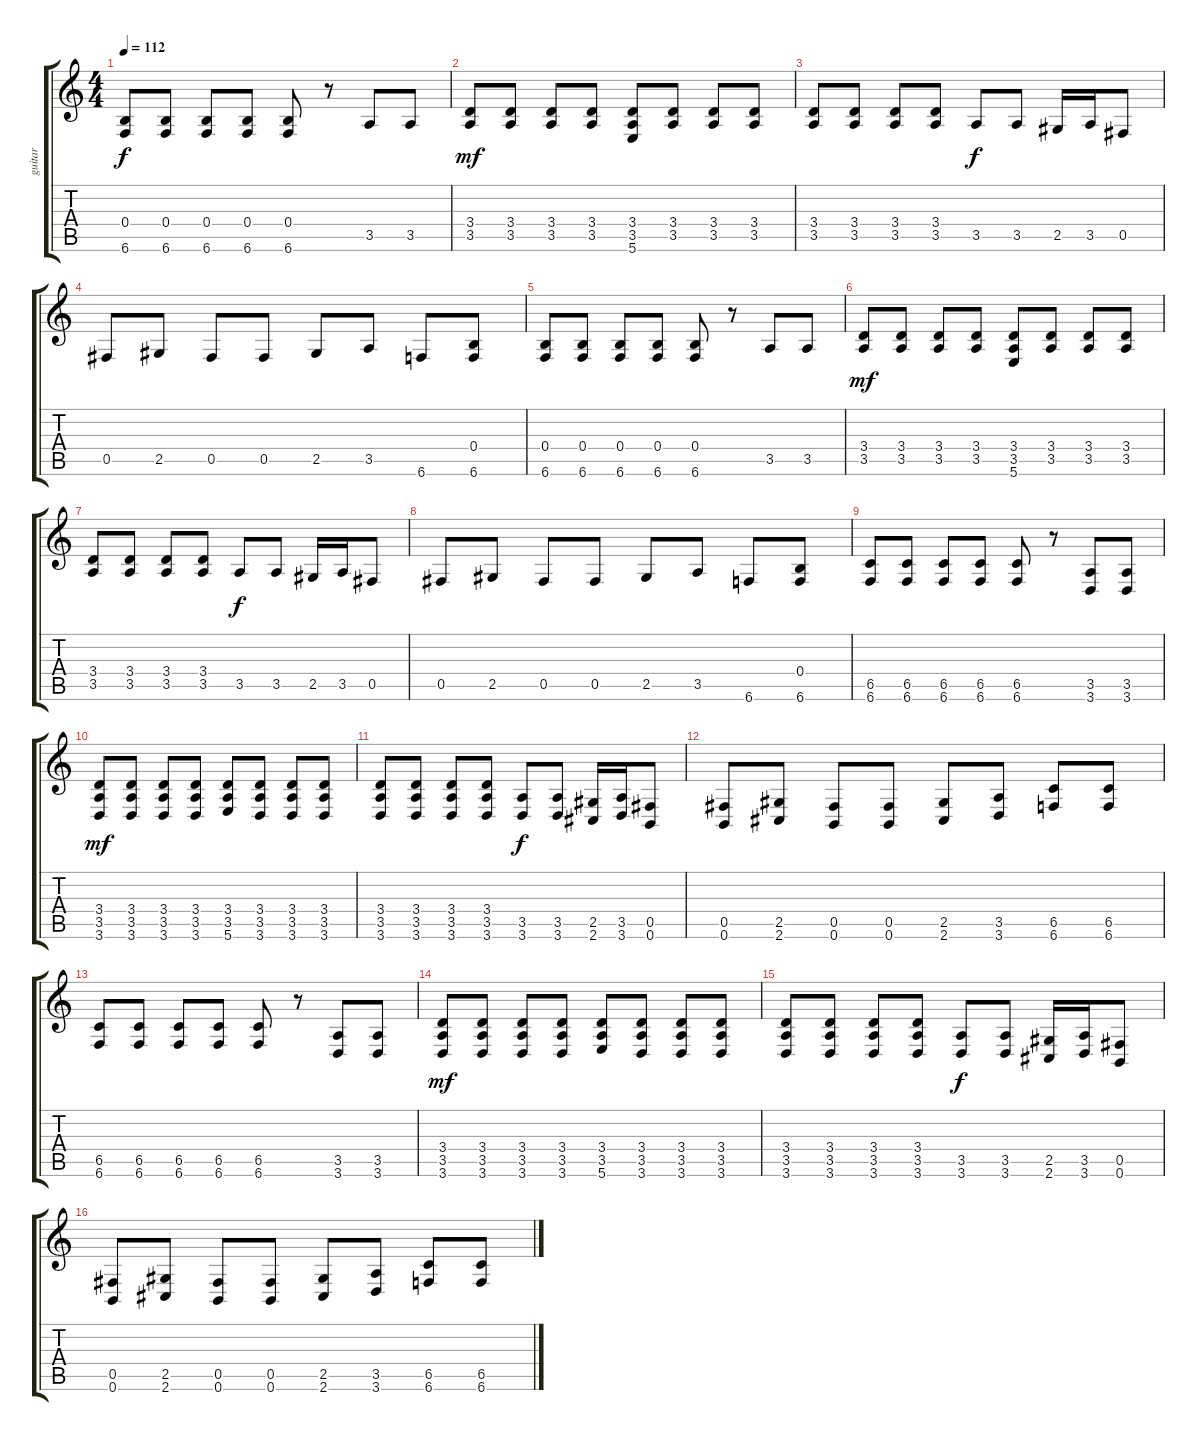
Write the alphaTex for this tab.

\track ("guitar" "guitar") {instrument electricguitarclean}
\staff {score tabs}
\tuning (Db4 Ab3 E3 B2 Gb2 B1) {hide}
\ts (4 4)
\tempo 112
\clef g2
\ks c
(0.4 6.6).8{dy f} (0.4 6.6).8 (0.4 6.6).8 (0.4 6.6).8 (0.4 6.6).8 r.8 3.5.8 3.5.8 |
(3.4 3.5).8{dy mf} (3.4 3.5).8 (3.4 3.5).8 (3.4 3.5).8 (3.4 3.5 5.6).8 (3.4 3.5).8 (3.4 3.5).8 (3.4 3.5).8 |
(3.4 3.5).8 (3.4 3.5).8 (3.4 3.5).8 (3.4 3.5).8 3.5.8{dy f} 3.5.8 2.5.16 3.5.16 0.5.8 |
0.5.8 2.5.8 0.5.8 0.5.8 2.5.8 3.5.8 6.6.8 (0.4 6.6).8 |
(0.4 6.6).8 (0.4 6.6).8 (0.4 6.6).8 (0.4 6.6).8 (0.4 6.6).8 r.8 3.5.8 3.5.8 |
(3.4 3.5).8{dy mf} (3.4 3.5).8 (3.4 3.5).8 (3.4 3.5).8 (3.4 3.5 5.6).8 (3.4 3.5).8 (3.4 3.5).8 (3.4 3.5).8 |
(3.4 3.5).8 (3.4 3.5).8 (3.4 3.5).8 (3.4 3.5).8 3.5.8{dy f} 3.5.8 2.5.16 3.5.16 0.5.8 |
0.5.8 2.5.8 0.5.8 0.5.8 2.5.8 3.5.8 6.6.8 (0.4 6.6).8 |
(6.5 6.6).8 (6.5 6.6).8 (6.5 6.6).8 (6.5 6.6).8 (6.5 6.6).8 r.8 (3.5 3.6).8 (3.5 3.6).8 |
(3.4 3.5 3.6).8{dy mf} (3.4 3.5 3.6).8 (3.4 3.5 3.6).8 (3.4 3.5 3.6).8 (3.4 3.5 5.6).8 (3.4 3.5 3.6).8 (3.4 3.5 3.6).8 (3.4 3.5 3.6).8 |
(3.4 3.5 3.6).8 (3.4 3.5 3.6).8 (3.4 3.5 3.6).8 (3.4 3.5 3.6).8 (3.5 3.6).8{dy f} (3.5 3.6).8 (2.5 2.6).16{instrument electricguitarclean} (3.5 3.6).16 (0.5 0.6).8 |
(0.5 0.6).8 (2.5 2.6).8 (0.5 0.6).8 (0.5 0.6).8 (2.5 2.6).8 (3.5 3.6).8 (6.5 6.6).8 (6.5 6.6).8 |
(6.5 6.6).8 (6.5 6.6).8 (6.5 6.6).8 (6.5 6.6).8 (6.5 6.6).8 r.8 (3.5 3.6).8 (3.5 3.6).8 |
(3.4 3.5 3.6).8{dy mf} (3.4 3.5 3.6).8 (3.4 3.5 3.6).8 (3.4 3.5 3.6).8 (3.4 3.5 5.6).8 (3.4 3.5 3.6).8 (3.4 3.5 3.6).8 (3.4 3.5 3.6).8 |
(3.4 3.5 3.6).8 (3.4 3.5 3.6).8 (3.4 3.5 3.6).8 (3.4 3.5 3.6).8 (3.5 3.6).8{dy f} (3.5 3.6).8 (2.5 2.6).16 (3.5 3.6).16 (0.5 0.6).8 |
(0.5 0.6).8 (2.5 2.6).8 (0.5 0.6).8 (0.5 0.6).8 (2.5 2.6).8 (3.5 3.6).8 (6.5 6.6).8 (6.5 6.6).8
